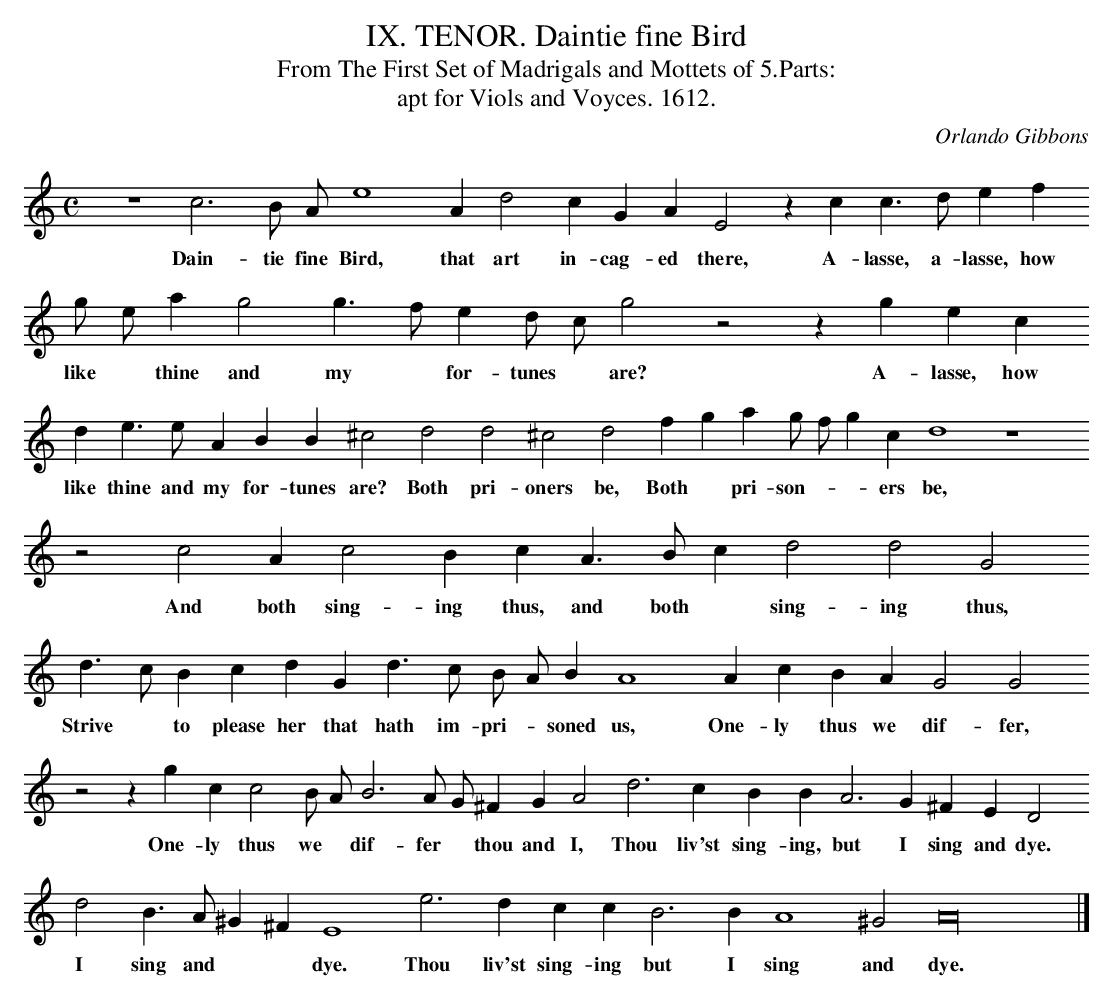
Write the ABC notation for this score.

X:1
T:IX. TENOR. Daintie fine Bird
T:From The First Set of Madrigals and Mottets of 5.Parts:
T:apt for Viols and Voyces. 1612.
C:Orlando Gibbons
M:C
L:1/2
K:A min -8va
z2 c3/2 B// A// e2 A/ d c/ G/ A/ E z/ c/ c/> d/ e/ f/
w:Dain- tie fine Bird, that art in- cag- ed there, A- lasse, a- lasse, how
g// e// a/ g g/> f/ e/ d// c// g z z/ g/ e/ c/
w:like * thine and my * for- tunes * are? A- lasse, how
d/ e/> e/ A/ B/ B/ ^c d d ^c d f/ g/ a/ g// f// g/ c/ d2 z2
w:like thine and my for- tunes are?  Both pri- oners be, Both * pri- son- * * ers be,
z c A/ c B/ c/ A/> B/ c/ d d G
w:And both sing- ing thus, and both * sing- ing thus,
d/> c/ B/ c/ d/ G/ d/> c/ B// A// B/ A2 A/ c/ B/ A/ G G
w:Strive * to please her that hath im- pri- * soned us, One- ly thus we dif- fer,
z z/ g/ c/ c B// A// B3/2 A// G// ^F/ G/ A d> c B/ B/ A> G ^F/ E/ D
w:One- ly thus we * dif- fer * thou and I, Thou liv'st sing- ing, but I sing and dye.
d B/> A/ ^G/ ^F/ E2 e> d c/ c/ B> B A2 ^G A8|]
w:I sing and * * dye. Thou liv'st sing- ing but I sing and dye.
